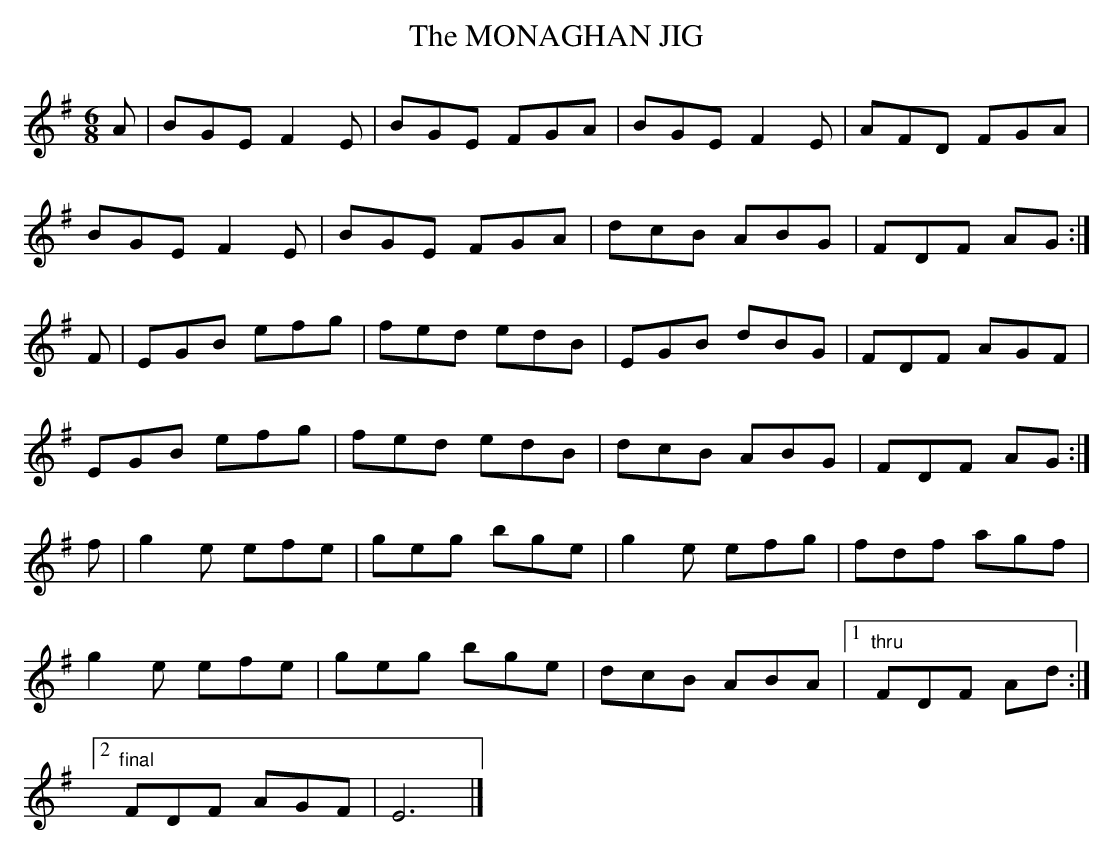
X:1
T:MONAGHAN JIG, The
M:6/8
L:1/8
K:Em
A|BGE F2E|BGE FGA|BGE F2E|AFD FGA|
BGE F2E|BGE FGA|dcB ABG|FDF AG :|
F|EGB efg|fed edB|EGB dBG|FDF AGF|
EGB efg|fed edB|dcB ABG|FDF AG :|
f|g2e efe|geg bge|g2e efg|fdf agf|
g2e efe|geg bge|dcB ABA|1 "thru"FDF Ad :|
[2 "final"FDF AGF|E6|]
